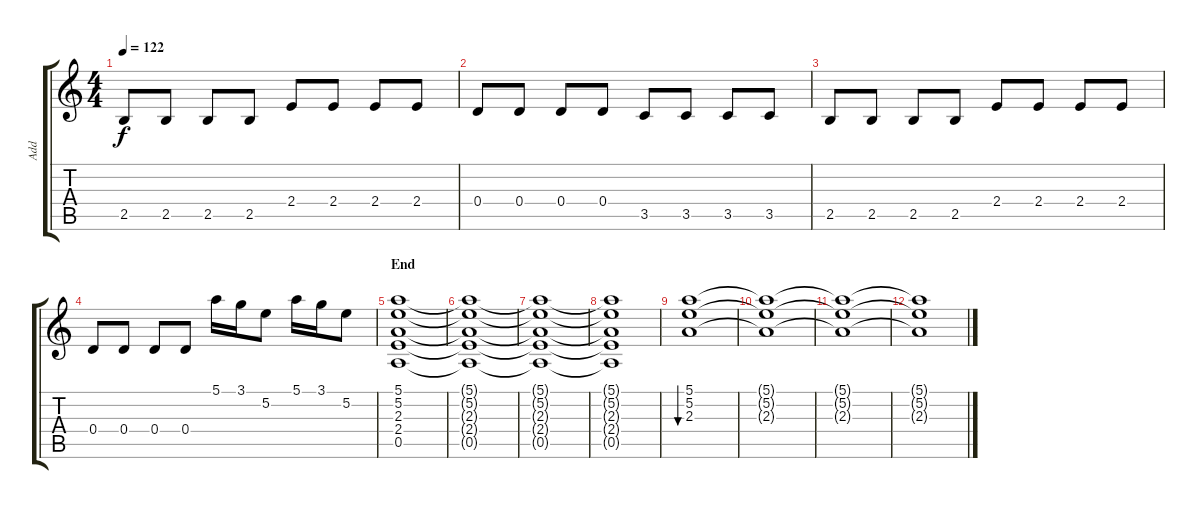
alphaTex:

\track ("Add" "Add") {instrument overdrivenguitar}
\staff {score tabs}
\tuning (E4 B3 G3 D3 A2 E2) {hide}
\ts (4 4)
\tempo 122
\clef g2
\ks c
2.5.8{dy f} 2.5.8 2.5.8 2.5.8 2.4.8 2.4.8 2.4.8 2.4.8 |
0.4.8 0.4.8 0.4.8 0.4.8 3.5.8 3.5.8 3.5.8 3.5.8 |
2.5.8 2.5.8 2.5.8 2.5.8 2.4.8 2.4.8 2.4.8 2.4.8 |
0.4.8 0.4.8 0.4.8 0.4.8 5.1.16{volume 9} 3.1.16 5.2.8 5.1.16 3.1.16 5.2.8 |
\section ("" "End")
(5.1 5.2 2.3 2.4 0.5).1{volume 8} |
(5.1{t} 5.2{t} 2.3{t} 2.4{t} 0.5{t}).1 |
(5.1{t} 5.2{t} 2.3{t} 2.4{t} 0.5{t}).1 |
(5.1{t} 5.2{t} 2.3{t} 2.4{t} 0.5{t}).1 |
(5.1 5.2 2.3).1{bu 480 volume 0} |
(5.1{t} 5.2{t} 2.3{t}).1 |
(5.1{t} 5.2{t} 2.3{t}).1 |
(5.1{t} 5.2{t} 2.3{t}).1
